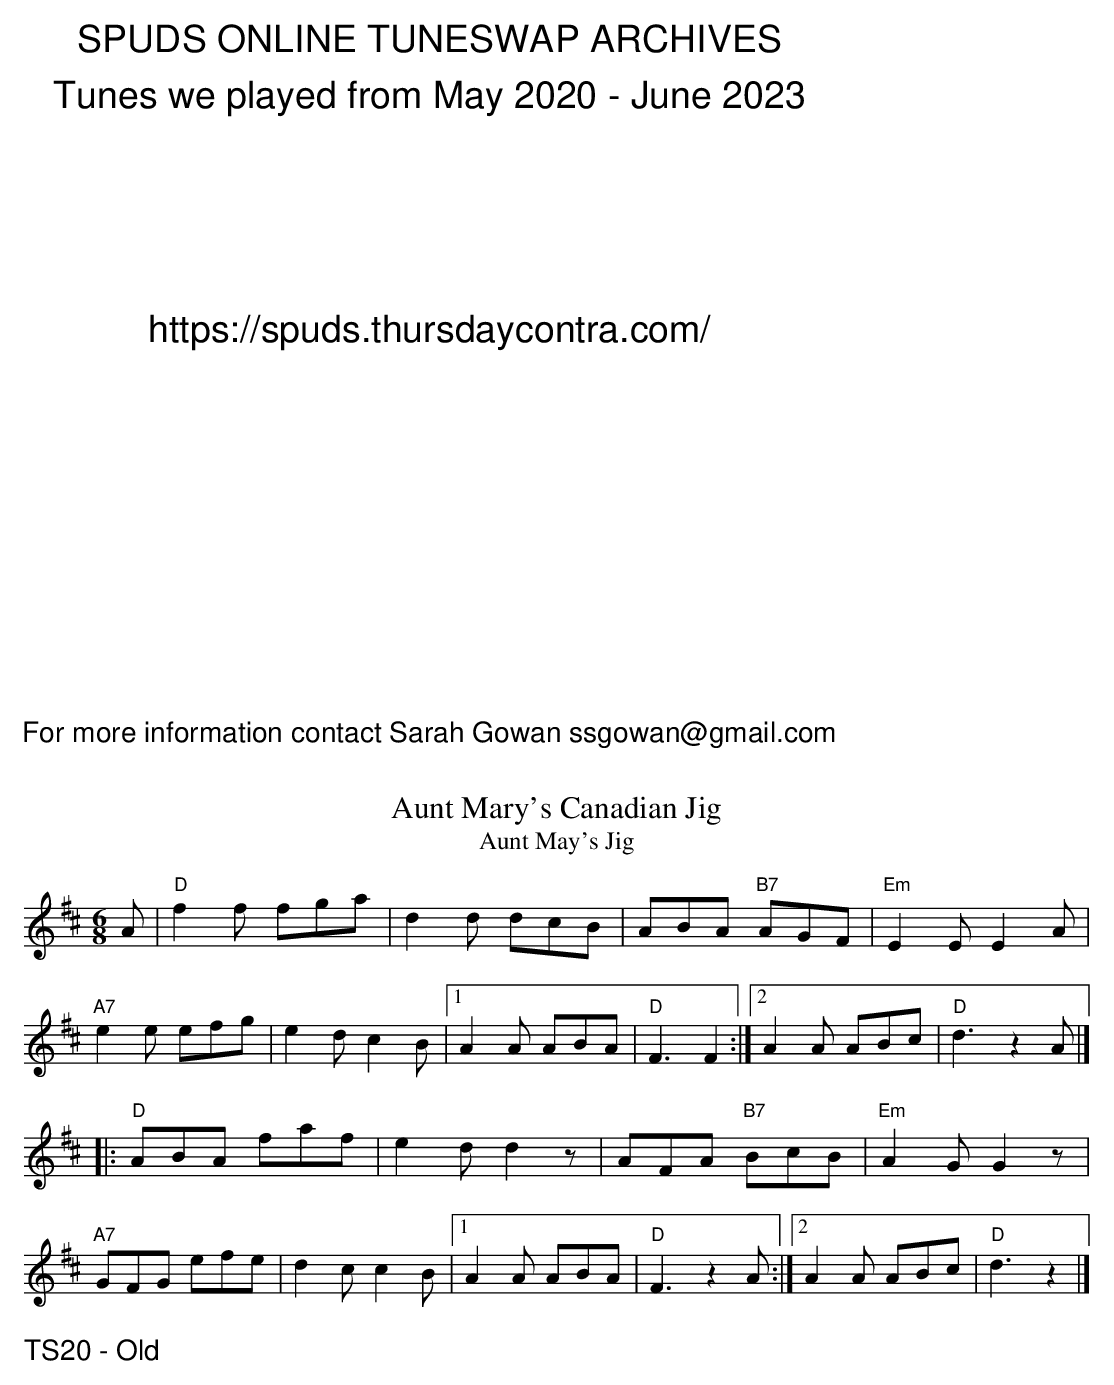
X:1
T:Aunt Mary's Canadian Jig
T:Aunt May's Jig
M:6/8
K:D
A| "D"f2f fga| d2d dcB| ABA "B7"AGF| "Em"E2E E2A|
"A7"e2e efg| e2d c2B|1 A2A ABA| "D"F3 F2:|2A2A ABc| "D"d3 z2A|]
|: "D"ABA faf| e2d d2z| AFA "B7"BcB| "Em"A2G G2z|
"A7"GFG efe| d2c c2B|1 A2A ABA| "D"F3  z2A:|2 A2A ABc| "D"d3z2|]
